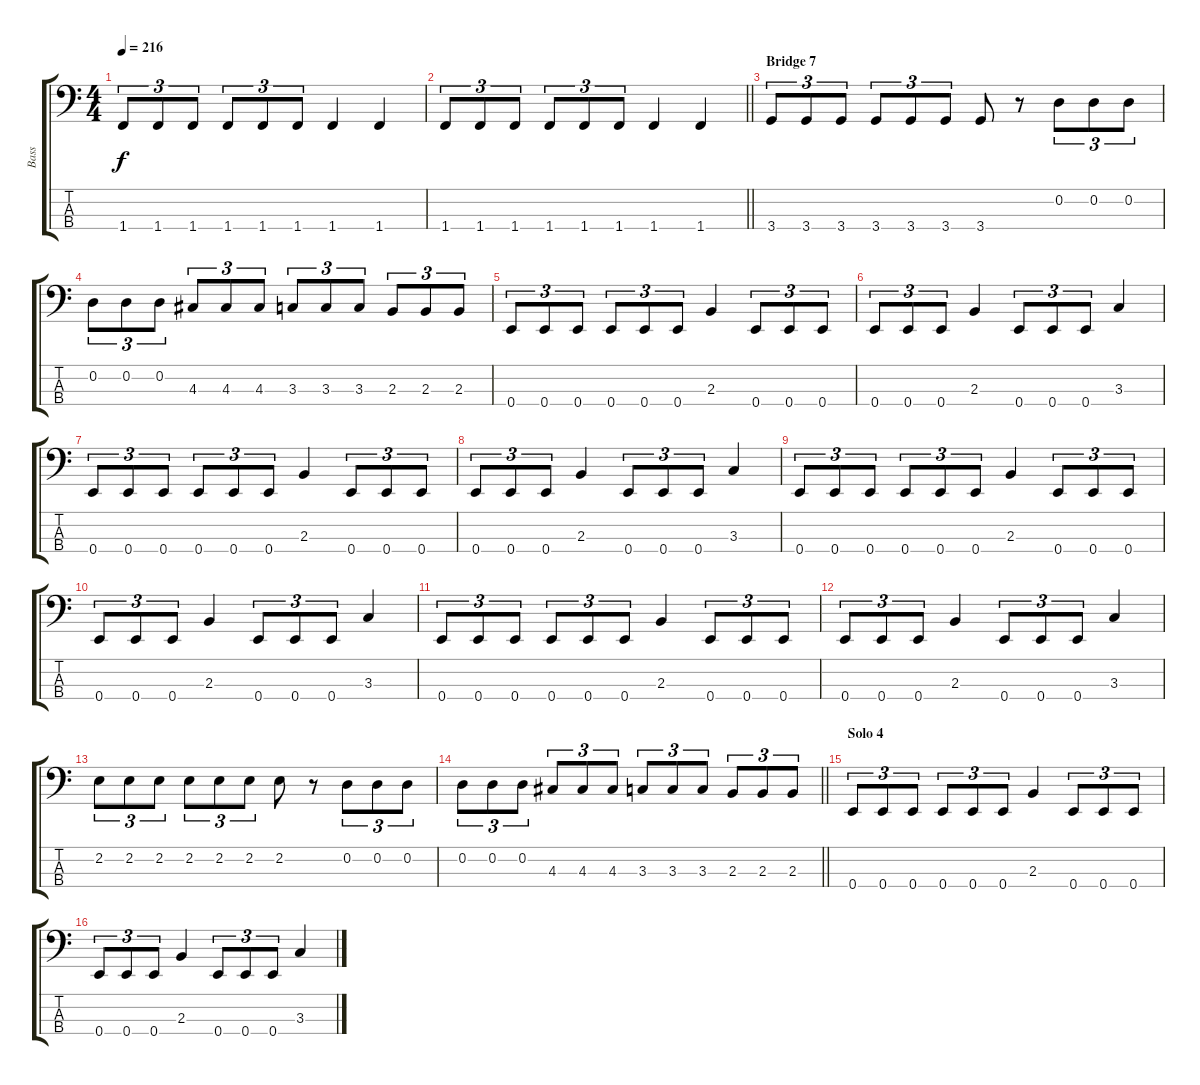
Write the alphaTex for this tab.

\track ("Bass" "Bass") {instrument electricbasspick}
\staff {score tabs}
\tuning (G2 D2 A1 E1) {hide}
\ts (4 4)
\tempo 216
\clef f4
\ks c
1.4.8{tu (3 2) dy f} 1.4.8{tu (3 2)} 1.4.8{tu (3 2)} 1.4.8{tu (3 2)} 1.4.8{tu (3 2)} 1.4.8{tu (3 2)} 1.4.4 1.4.4 |
\barLineRight lightlight
1.4.8{tu (3 2)} 1.4.8{tu (3 2)} 1.4.8{tu (3 2)} 1.4.8{tu (3 2)} 1.4.8{tu (3 2)} 1.4.8{tu (3 2)} 1.4.4 1.4.4 |
\section ("" "Bridge 7")
3.4.8{tu (3 2)} 3.4.8{tu (3 2)} 3.4.8{tu (3 2)} 3.4.8{tu (3 2)} 3.4.8{tu (3 2)} 3.4.8{tu (3 2)} 3.4.8 r.8 0.2.8{tu (3 2)} 0.2.8{tu (3 2)} 0.2.8{tu (3 2)} |
0.2.8{tu (3 2)} 0.2.8{tu (3 2)} 0.2.8{tu (3 2)} 4.3.8{tu (3 2)} 4.3.8{tu (3 2)} 4.3.8{tu (3 2)} 3.3.8{tu (3 2)} 3.3.8{tu (3 2)} 3.3.8{tu (3 2)} 2.3.8{tu (3 2)} 2.3.8{tu (3 2)} 2.3.8{tu (3 2)} |
0.4.8{tu (3 2)} 0.4.8{tu (3 2)} 0.4.8{tu (3 2)} 0.4.8{tu (3 2)} 0.4.8{tu (3 2)} 0.4.8{tu (3 2)} 2.3.4 0.4.8{tu (3 2)} 0.4.8{tu (3 2)} 0.4.8{tu (3 2)} |
0.4.8{tu (3 2)} 0.4.8{tu (3 2)} 0.4.8{tu (3 2)} 2.3.4 0.4.8{tu (3 2)} 0.4.8{tu (3 2)} 0.4.8{tu (3 2)} 3.3.4 |
0.4.8{tu (3 2)} 0.4.8{tu (3 2)} 0.4.8{tu (3 2)} 0.4.8{tu (3 2)} 0.4.8{tu (3 2)} 0.4.8{tu (3 2)} 2.3.4 0.4.8{tu (3 2)} 0.4.8{tu (3 2)} 0.4.8{tu (3 2)} |
0.4.8{tu (3 2)} 0.4.8{tu (3 2)} 0.4.8{tu (3 2)} 2.3.4 0.4.8{tu (3 2)} 0.4.8{tu (3 2)} 0.4.8{tu (3 2)} 3.3.4 |
0.4.8{tu (3 2)} 0.4.8{tu (3 2)} 0.4.8{tu (3 2)} 0.4.8{tu (3 2)} 0.4.8{tu (3 2)} 0.4.8{tu (3 2)} 2.3.4 0.4.8{tu (3 2)} 0.4.8{tu (3 2)} 0.4.8{tu (3 2)} |
0.4.8{tu (3 2)} 0.4.8{tu (3 2)} 0.4.8{tu (3 2)} 2.3.4 0.4.8{tu (3 2)} 0.4.8{tu (3 2)} 0.4.8{tu (3 2)} 3.3.4 |
0.4.8{tu (3 2)} 0.4.8{tu (3 2)} 0.4.8{tu (3 2)} 0.4.8{tu (3 2)} 0.4.8{tu (3 2)} 0.4.8{tu (3 2)} 2.3.4 0.4.8{tu (3 2)} 0.4.8{tu (3 2)} 0.4.8{tu (3 2)} |
0.4.8{tu (3 2)} 0.4.8{tu (3 2)} 0.4.8{tu (3 2)} 2.3.4 0.4.8{tu (3 2)} 0.4.8{tu (3 2)} 0.4.8{tu (3 2)} 3.3.4 |
2.2.8{tu (3 2)} 2.2.8{tu (3 2)} 2.2.8{tu (3 2)} 2.2.8{tu (3 2)} 2.2.8{tu (3 2)} 2.2.8{tu (3 2)} 2.2.8 r.8 0.2.8{tu (3 2)} 0.2.8{tu (3 2)} 0.2.8{tu (3 2)} |
\barLineRight lightlight
0.2.8{tu (3 2)} 0.2.8{tu (3 2)} 0.2.8{tu (3 2)} 4.3.8{tu (3 2)} 4.3.8{tu (3 2)} 4.3.8{tu (3 2)} 3.3.8{tu (3 2)} 3.3.8{tu (3 2)} 3.3.8{tu (3 2)} 2.3.8{tu (3 2)} 2.3.8{tu (3 2)} 2.3.8{tu (3 2)} |
\section ("" "Solo 4")
0.4.8{tu (3 2)} 0.4.8{tu (3 2)} 0.4.8{tu (3 2)} 0.4.8{tu (3 2)} 0.4.8{tu (3 2)} 0.4.8{tu (3 2)} 2.3.4 0.4.8{tu (3 2)} 0.4.8{tu (3 2)} 0.4.8{tu (3 2)} |
0.4.8{tu (3 2)} 0.4.8{tu (3 2)} 0.4.8{tu (3 2)} 2.3.4 0.4.8{tu (3 2)} 0.4.8{tu (3 2)} 0.4.8{tu (3 2)} 3.3.4
